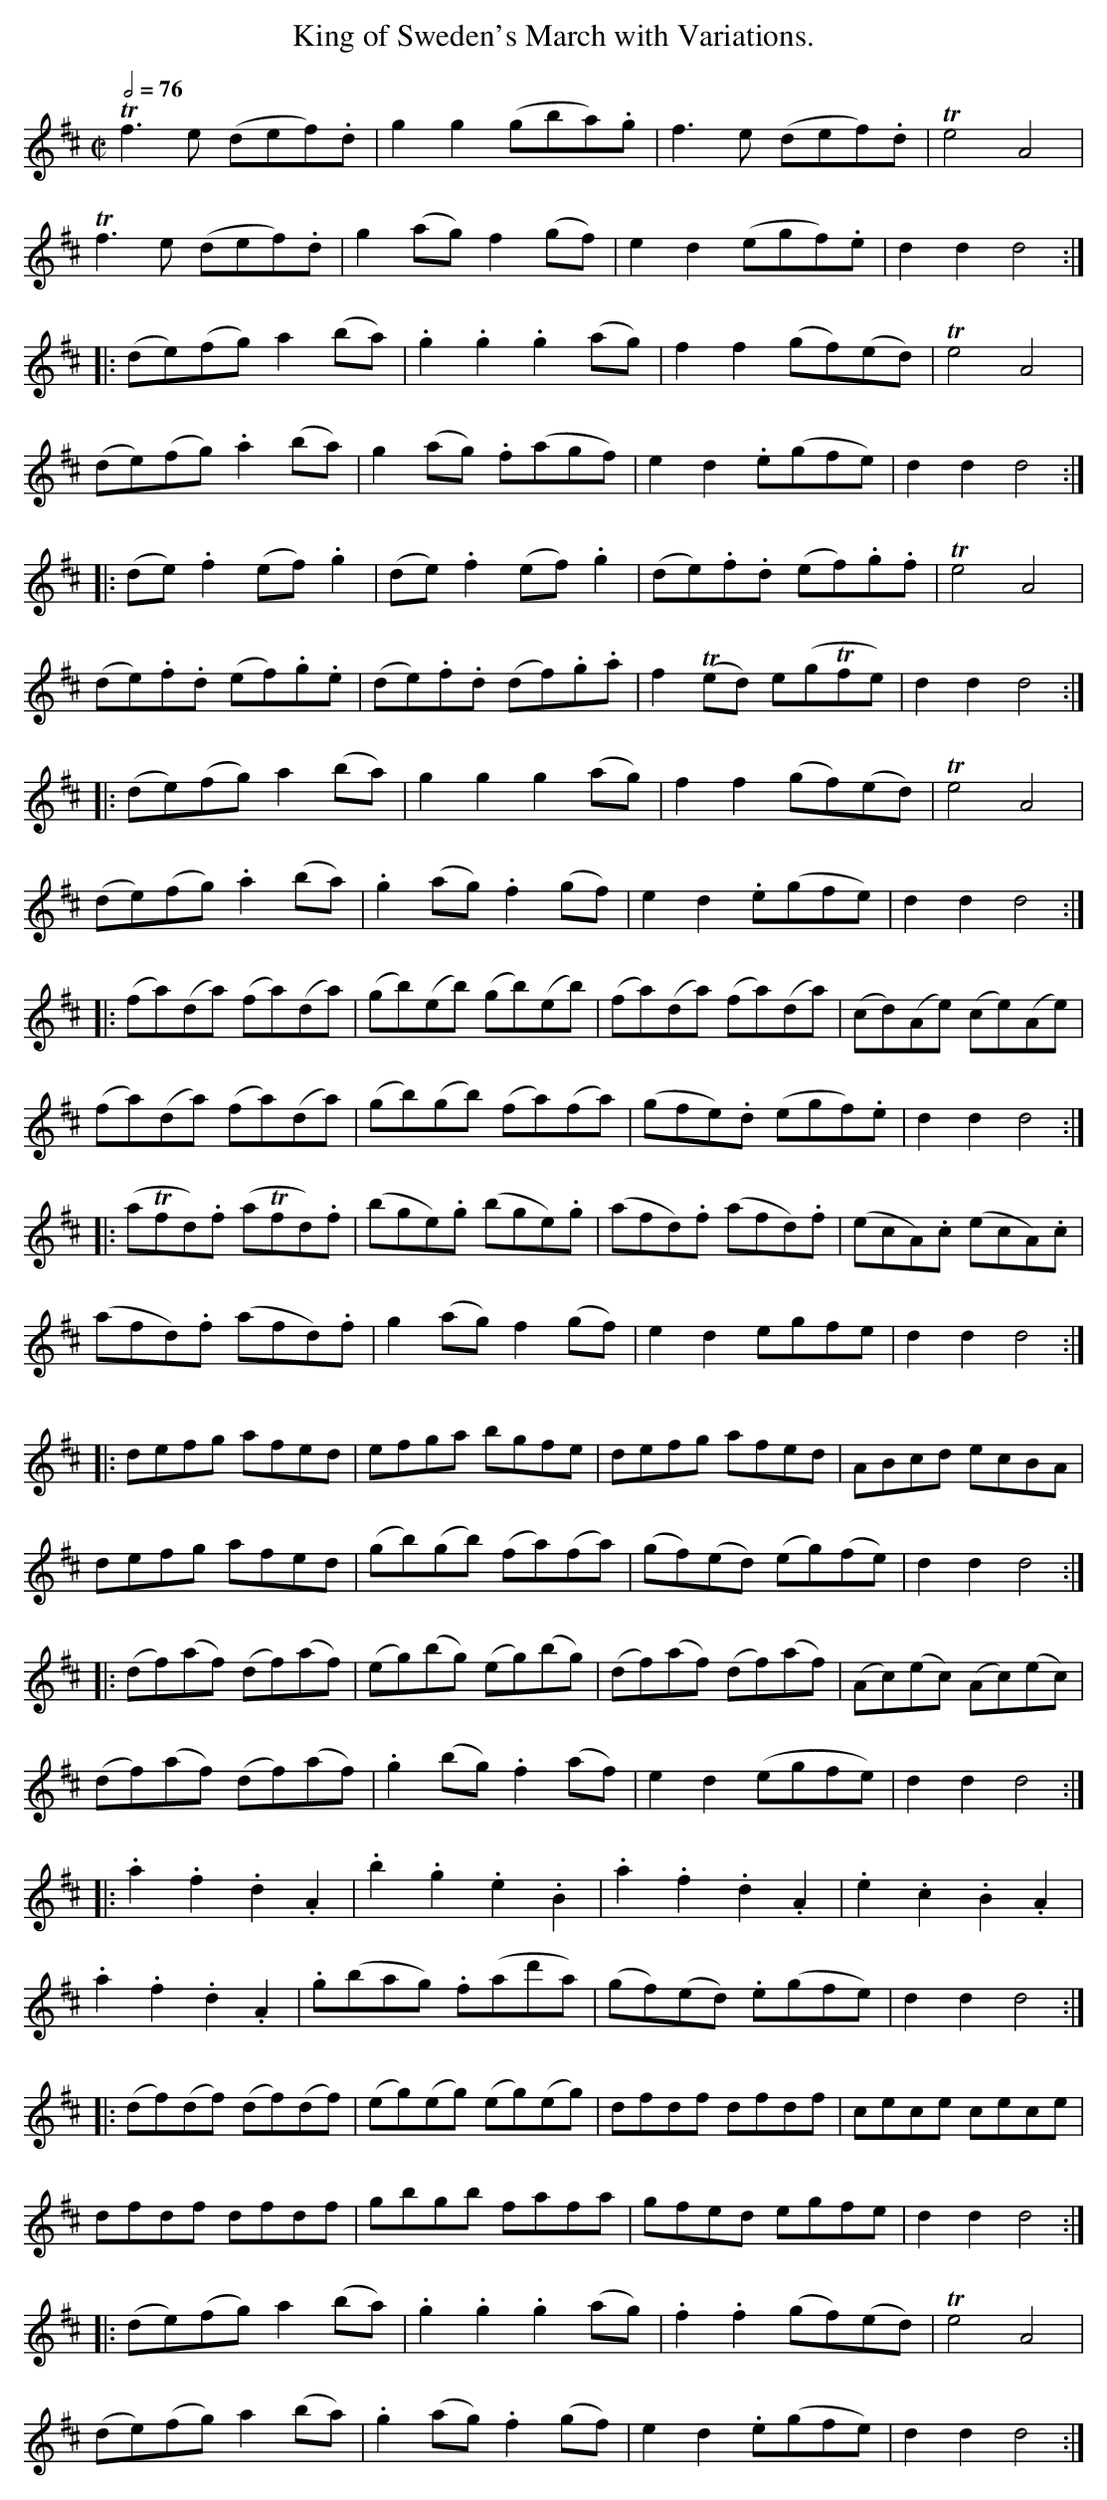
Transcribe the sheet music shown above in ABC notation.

X:1
T:King of Sweden's March with Variations.
M:C|
L:1/8
Q:1/2=76
K:D
Tf3   e   (def).d | g2  g2    (gba).g | f3   e  (def).d |Te4       A4     |
Tf3   e   (def).d | g2 (ag)    f2 (gf)| e2  d2  (egf).e  | d2d2     d4    ::
(de)(fg)   a2 (ba)|.g2 .g2    .g2 (ag)| f2  f2  (gf)(ed)|Te4       A4     |
(de)(fg)  .a2 (ba)| g2 (ag)   .f(agf) | e2  d2  .e(gfe) | d2d2     d4    ::
(de).f2   (ef).g2 |(de).f2    (ef).g2 |(de).f.d (ef).g.f|Te4       A4     |
(de).f.d  (ef).g.e|(de).f.d   (df).g.a| f2(Ted)  e(gTfe)| d2d2     d4    ::
(de)(fg)   a2 (ba)| g2  g2     g2 (ag)| f2  f2  (gf)(ed)|Te4       A4     |
(de)(fg)  .a2 (ba)|.g2 (ag)   .f2 (gf)| e2  d2  .e(gfe) | d2d2     d4    ::
(fa)(da)  (fa)(da)|(gb)(eb)   (gb)(eb)|(fa)(da) (fa)(da)|(cd)(Ae) (ce)(Ae)|
(fa)(da)  (fa)(da)|(gb)(gb)   (fa)(fa)|(gfe).d  (egf).e | d2d2     d4    ::
(aTfd).f  (aTfd).f|(bge).g  (bge).g |(afd).f  (afd).f |(ecA).c  (ecA).c |
(afd).f   (afd).f | g2 (ag)    f2 (gf)| e2  d2   egfe   | d2d2     d4    ::
 defg      afed   | efga       bgfe | defg     afed   | ABcd     ecBA   |
 defg      afed   |(gb)(gb)   (fa)(fa)|(gf)(ed) (eg)(fe)| d2d2     d4    ::
(df)(af)  (df)(af)|(eg)(bg)   (eg)(bg)|(df)(af) (df)(af)|(Ac)(ec) (Ac)(ec)|
(df)(af)  (df)(af)|.g2 (bg)   .f2 (af)| e2  d2  (egfe) | d2d2     d4    ::
.a2 .f2   .d2 .A2 |.b2 .g2    .e2 .B2 |.a2 .f2  .d2 .A2 |.e2.c2   .B2 .A2 |
.a2 .f2   .d2 .A2 |.g(bag)   .f(ad'a)|(gf)(ed) .e(gfe) | d2d2     d4    ::
(df)(df)  (df)(df)|(eg)(eg)   (eg)(eg)| dfdf     dfdf   | cece     cece   |
 dfdf      dfdf   | gbgb     fafa | gfed     egfe   | d2d2     d4    ::
(de)(fg)   a2 (ba)|.g2 .g2    .g2 (ag)|.f2 .f2  (gf)(ed)|Te4       A4     |
(de)(fg)   a2 (ba)|.g2 (ag)   .f2 (gf)| e2  d2  .e(gfe) | d2d2     d4    :|
